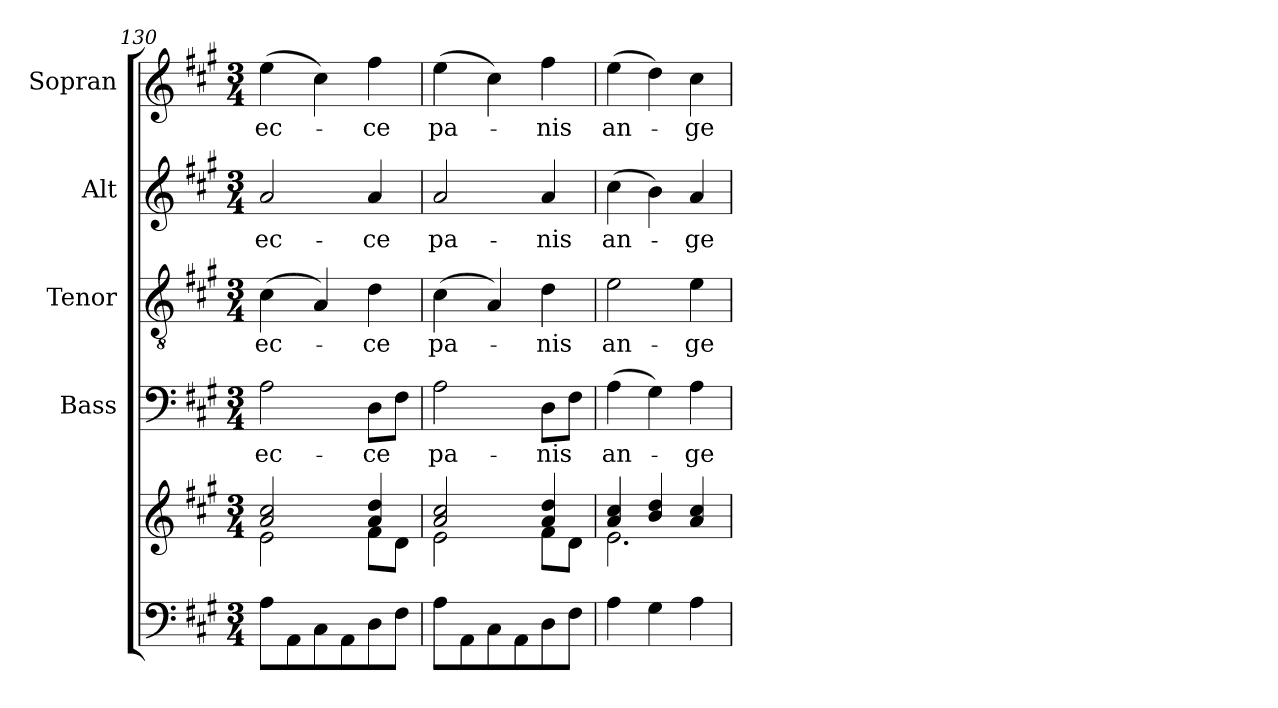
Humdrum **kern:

**kern	**kern	**kern	**text	**kern	**text	**kern	**text	**kern	**text
*part5	*part5	*part4	*part4	*part3	*part3	*part2	*part2	*part1	*part1
*staff6	*staff5	*staff4	*staff4	*staff3	*staff3	*staff2	*staff2	*staff1	*staff1
*	*	*I"Bass	*	*I"Tenor	*	*I"Alt	*	*I"Sopran	*
*	*	*I'B.	*	*I'T.	*	*I'A.	*	*I'S.	*
*clefF4	*clefG2	*clefF4	*	*clefGv2	*	*clefG2	*	*clefG2	*
*k[f#c#g#]	*k[f#c#g#]	*k[f#c#g#]	*	*k[f#c#g#]	*	*k[f#c#g#]	*	*k[f#c#g#]	*
*A:	*A:	*A:	*	*A:	*	*A:	*	*A:	*
*M3/4	*M3/4	*M3/4	*	*M3/4	*	*M3/4	*	*M3/4	*
=130	=130	=130	=130	=130	=130	=130	=130	=130	=130
*	*^	*	*	*	*	*	*	*	*
!	!	!	!	!LO:LY:b	!	!LO:LY:b	!	!LO:LY:b	!	!LO:LY:b
8A\L	2a/ 2cc#/	2e\	2A\	ec-	(>4c#\	ec-	2a/	ec-	(>4ee\	ec-
8AA\	.	.	.	.	.	.	.	.	.	.
8C#\	.	.	.	.	4A/)	.	.	.	4cc#\)	.
8AA\	.	.	.	.	.	.	.	.	.	.
!	!	!	!	!LO:LY:b	!	!LO:LY:b	!	!LO:LY:b	!	!LO:LY:b
8D\	4a/ 4dd/	8f#\L	8D\L	-ce	4d\	-ce	4a/	-ce	4ff#\	-ce
8F#\J	.	8d\J	8F#\J	.	.	.	.	.	.	.
=131	=131	=131	=131	=131	=131	=131	=131	=131	=131	=131
!	!	!	!	!LO:LY:b	!	!LO:LY:b	!	!LO:LY:b	!	!LO:LY:b
8A\L	2a/ 2cc#/	2e\	2A\	pa-	(>4c#\	pa-	2a/	pa-	(>4ee\	pa-
8AA\	.	.	.	.	.	.	.	.	.	.
8C#\	.	.	.	.	4A/)	.	.	.	4cc#\)	.
8AA\	.	.	.	.	.	.	.	.	.	.
!	!	!	!	!LO:LY:b	!	!LO:LY:b	!	!LO:LY:b	!	!LO:LY:b
8D\	4a/ 4dd/	8f#\L	8D\L	-nis	4d\	-nis	4a/	-nis	4ff#\	-nis
8F#\J	.	8d\J	8F#\J	.	.	.	.	.	.	.
!!LO:LB:g=z
=132	=132	=132	=132	=132	=132	=132	=132	=132	=132	=132
!	!	!	!	!LO:LY:b	!	!LO:LY:b	!	!LO:LY:b	!	!LO:LY:b
4A\	4a/ 4cc#/	2.e\	(>4A\	an-	2e\	an-	(>4cc#\	an-	(>4ee\	an-
4G#\	4b/ 4dd/	.	4G#\)	.	.	.	4b\)	.	4dd\)	.
!	!	!	!	!LO:LY:b	!	!LO:LY:b	!	!LO:LY:b	!	!LO:LY:b
4A\	4a/ 4cc#/	.	4A\	-ge-	4e\	-ge-	4a/	-ge-	4cc#\	-ge-
*	*v	*v	*	*	*	*	*	*	*	*
=	=	=	=	=	=	=	=	=	=
*-	*-	*-	*-	*-	*-	*-	*-	*-	*-
